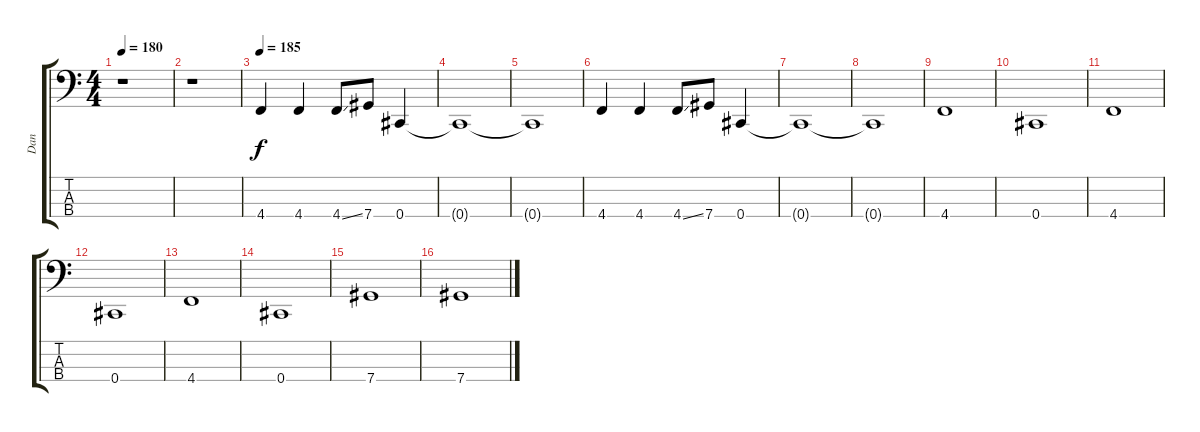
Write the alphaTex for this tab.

\track ("Dan" "Dan") {instrument electricbassfinger}
\staff {score tabs}
\tuning (Ab2 Db2 Ab1 Db1) {hide}
\ts (4 4)
\tempo 180
\tempo 145
\tempo 180
\clef f4
\ks c
r.1{dy f instrument electricbassfinger} |
r.1 |
\tempo 185
4.4.4 4.4.4 4.4{ss}.8 7.4.8 0.4.4 |
0.4{t}.1 |
0.4{t}.1 |
4.4.4 4.4.4 4.4{ss}.8 7.4.8 0.4.4 |
0.4{t}.1 |
0.4{t}.1 |
4.4.1 |
0.4.1 |
4.4.1 |
0.4.1 |
4.4.1 |
0.4.1 |
7.4.1 |
7.4.1
